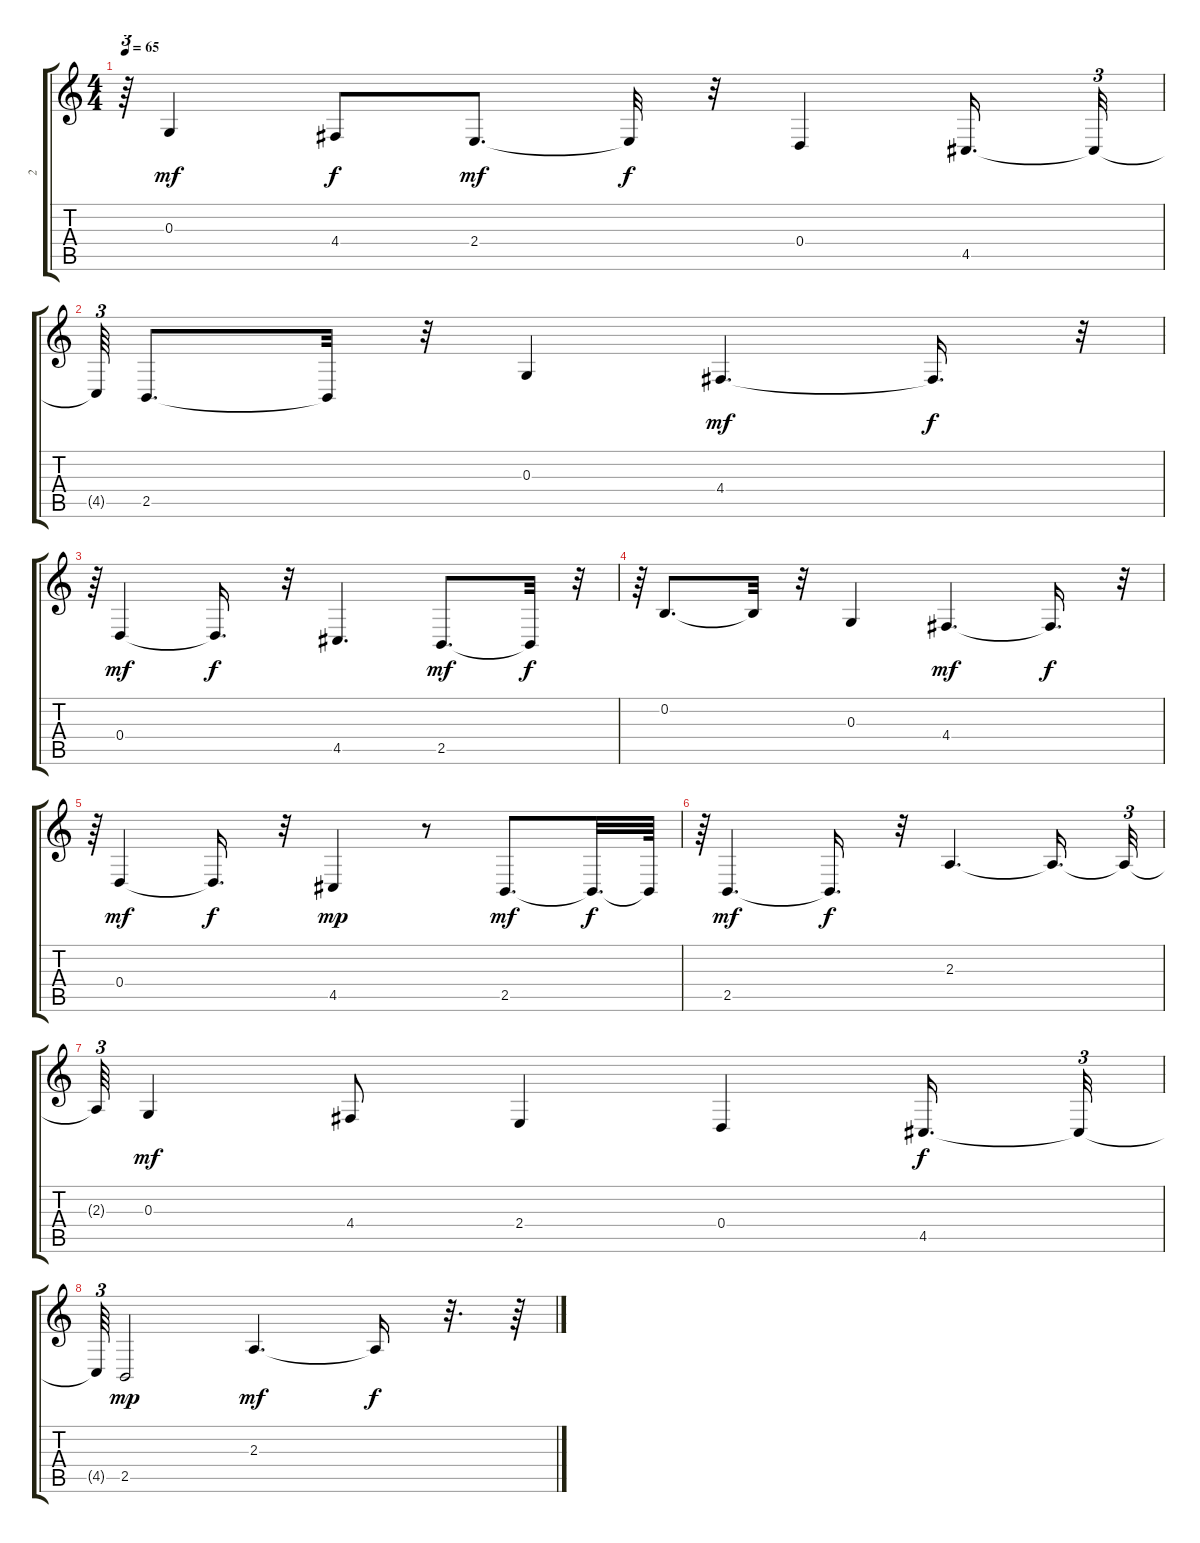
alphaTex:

\track ("2" "2") {instrument flute}
\staff {score tabs}
\tuning (E4 B3 G3 D3 A2 E2) {hide}
\ts (4 4)
\tempo 65
\clef g2
\ks c
r.64{tu (3 2) dy f} 0.3.4{dy mf} 4.4.8{dy f} 2.4.8{d dy mf} 2.4{t}.32{dy f} r.32 0.4.4 4.5.16{d} 4.5{t}.32{tu (3 2)} |
4.5{t}.64{tu (3 2)} 2.5.8{d} 2.5{t}.32 r.32 0.3.4 4.4.4{d dy mf} 4.4{t}.16{d dy f} r.32{tu (3 2)} |
r.64{tu (3 2)} 0.4.4{dy mf} 0.4{t}.16{d dy f} r.32 4.5.4{d} 2.5.8{d dy mf} 2.5{t}.32{dy f} r.32{tu (3 2)} |
r.64{tu (3 2)} 0.2.8{d} 0.2{t}.32 r.32 0.3.4 4.4.4{d dy mf} 4.4{t}.16{d dy f} r.32{tu (3 2)} |
r.64{tu (3 2)} 0.4.4{dy mf} 0.4{t}.16{d dy f} r.32 4.5.4{dy mp} r.8 2.5.8{d dy mf} 2.5{t}.32{d dy f} 2.5{t}.64 |
r.64{tu (3 2)} 2.5.4{d dy mf} 2.5{t}.16{d dy f} r.32 2.3.4{d} 2.3{t}.16{d} 2.3{t}.32{tu (3 2)} |
2.3{t}.64{tu (3 2)} 0.3.4{dy mf} 4.4.8 2.4.4 0.4.4 4.5.16{d dy f} 4.5{t}.32{tu (3 2)} |
4.5{t}.64{tu (3 2)} 2.5.2{dy mp} 2.3.4{d dy mf} 2.3{t}.16{dy f} r.32{d} r.64
